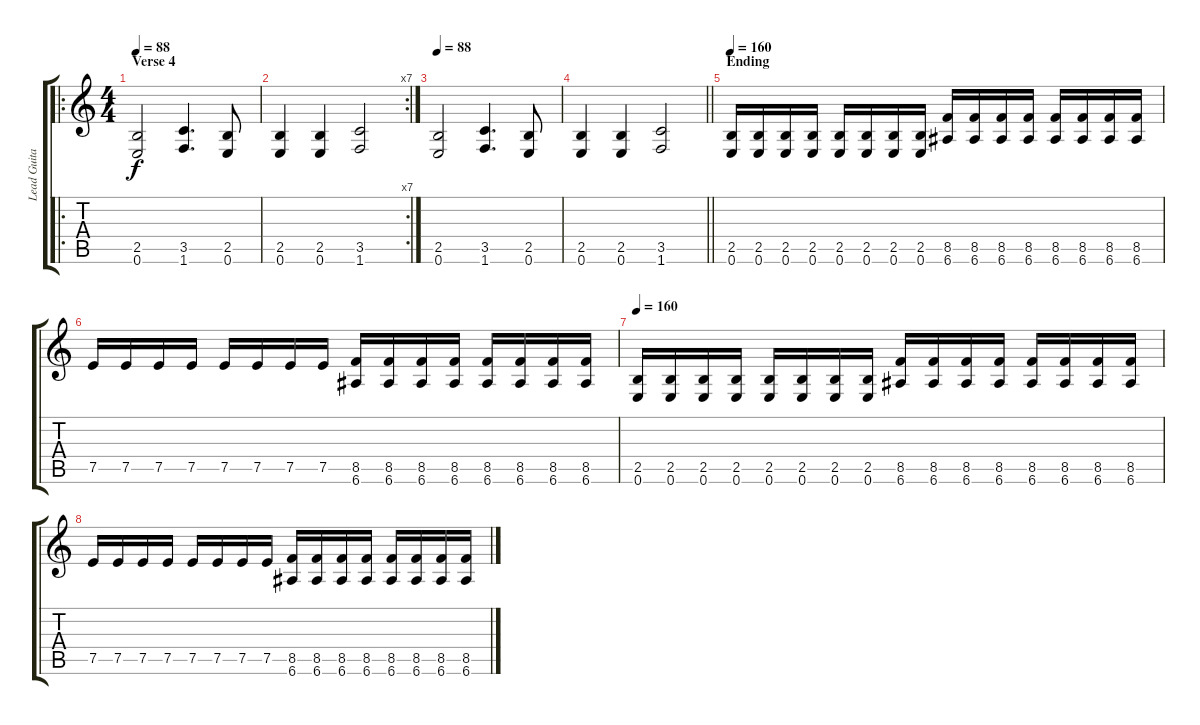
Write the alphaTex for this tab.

\track ("Lead Guitar" "Lead Guita") {instrument distortionguitar}
\staff {score tabs}
\tuning (E4 B3 G3 D3 A2 E2) {hide}
\ro
\ts (4 4)
\section ("" "Verse 4")
\tempo 88
\clef g2
\ks c
(2.5 0.6).2{dy f instrument distortionguitar} (3.5 1.6).4{d instrument distortionguitar} (2.5 0.6).8 |
\rc 7
(2.5 0.6).4 (2.5 0.6).4 (3.5 1.6).2 |
\tempo 88
(2.5 0.6).2{instrument distortionguitar} (3.5 1.6).4{d instrument distortionguitar} (2.5 0.6).8 |
\barLineRight lightlight
(2.5 0.6).4 (2.5 0.6).4 (3.5 1.6).2 |
\section ("" "Ending")
\tempo 160
(2.5 0.6).16 (2.5 0.6).16 (2.5 0.6).16 (2.5 0.6).16 (2.5 0.6).16 (2.5 0.6).16 (2.5 0.6).16 (2.5 0.6).16 (8.5 6.6).16 (8.5 6.6).16 (8.5 6.6).16 (8.5 6.6).16 (8.5 6.6).16 (8.5 6.6).16 (8.5 6.6).16 (8.5 6.6).16 |
7.5.16 7.5.16 7.5.16 7.5.16 7.5.16 7.5.16 7.5.16 7.5.16 (8.5 6.6).16 (8.5 6.6).16 (8.5 6.6).16 (8.5 6.6).16 (8.5 6.6).16 (8.5 6.6).16 (8.5 6.6).16 (8.5 6.6).16 |
\tempo 160
(2.5 0.6).16 (2.5 0.6).16 (2.5 0.6).16 (2.5 0.6).16 (2.5 0.6).16 (2.5 0.6).16 (2.5 0.6).16 (2.5 0.6).16 (8.5 6.6).16 (8.5 6.6).16 (8.5 6.6).16 (8.5 6.6).16 (8.5 6.6).16 (8.5 6.6).16 (8.5 6.6).16 (8.5 6.6).16 |
7.5.16 7.5.16 7.5.16 7.5.16 7.5.16 7.5.16 7.5.16 7.5.16 (8.5 6.6).16 (8.5 6.6).16 (8.5 6.6).16 (8.5 6.6).16 (8.5 6.6).16 (8.5 6.6).16 (8.5 6.6).16 (8.5 6.6).16
